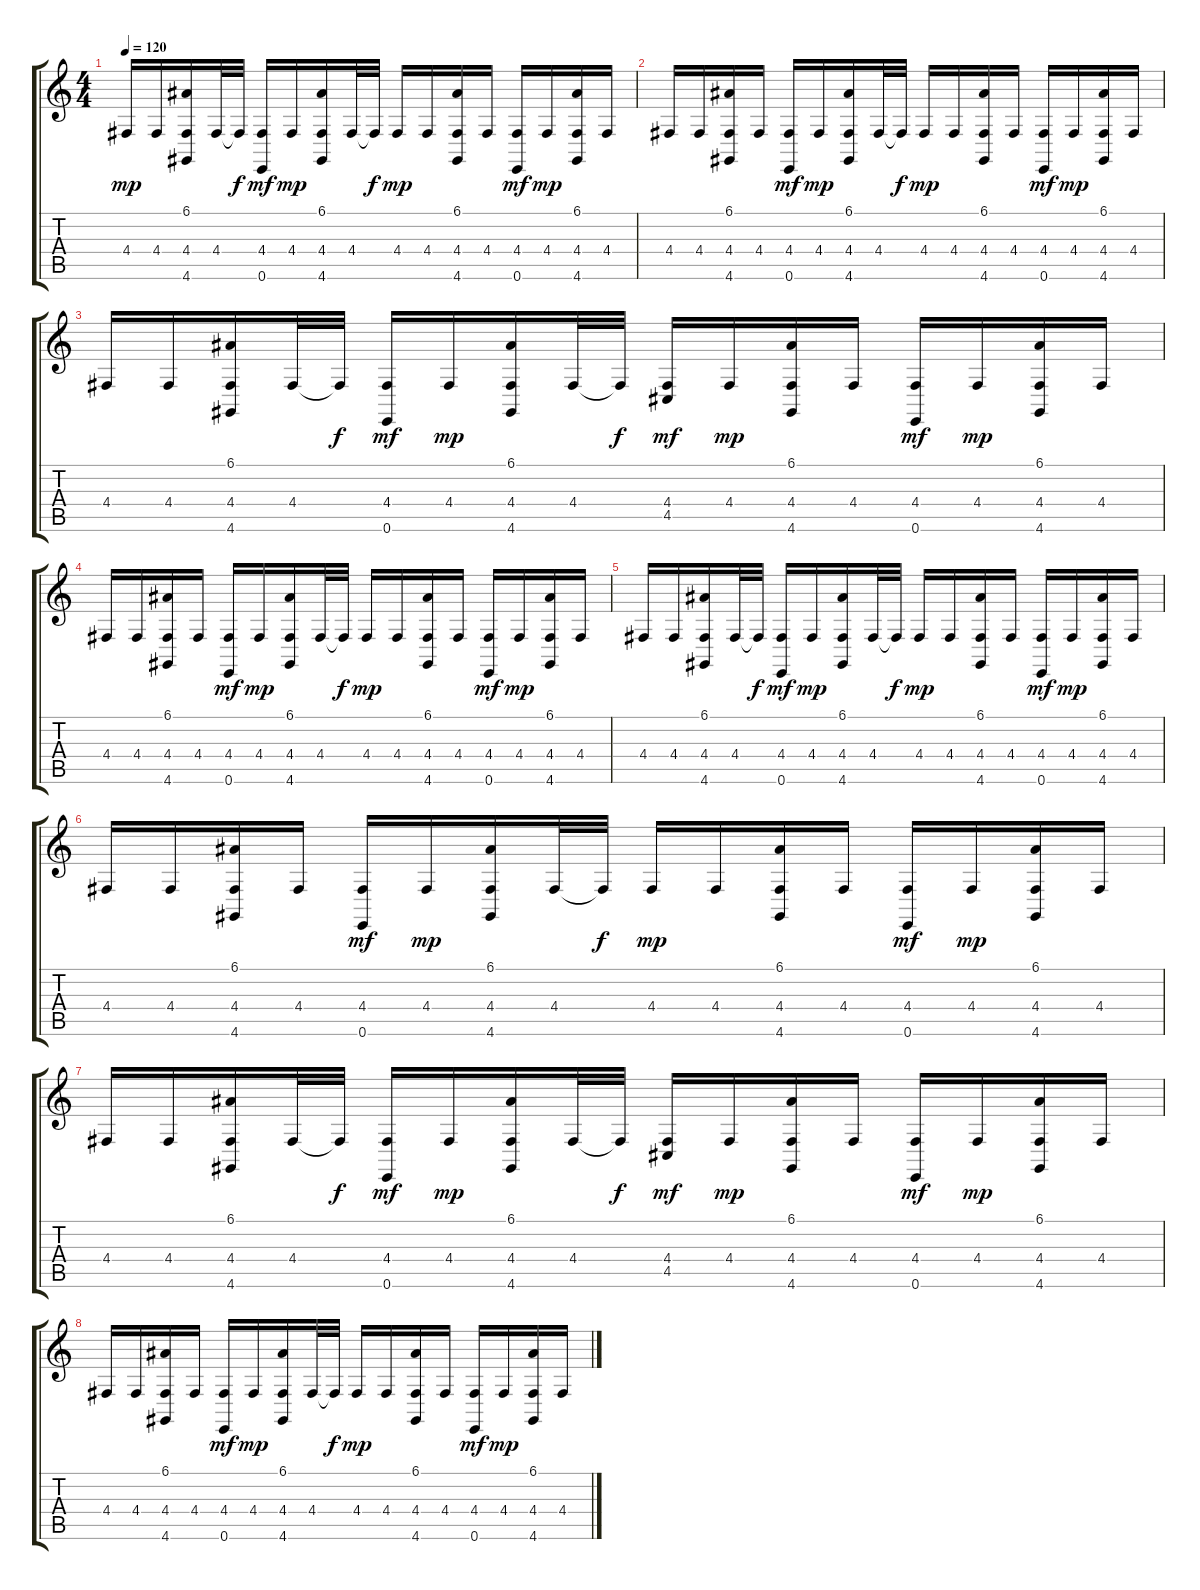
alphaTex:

\track "" {instrument lead8bassandlead}
\staff {score tabs}
\tuning (E4 B3 G3 D3 A2 E2) {hide}
\ts (4 4)
\tempo 120
\clef g2
\ks c
4.4.16{dy mp} 4.4.16 (6.1 4.4 4.6).16 4.4.32 4.4{t}.32{dy f} (4.4 0.6).16{dy mf} 4.4.16{dy mp} (6.1 4.4 4.6).16 4.4.32 4.4{t}.32{dy f} 4.4.16{dy mp} 4.4.16 (6.1 4.4 4.6).16 4.4.16 (4.4 0.6).16{dy mf} 4.4.16{dy mp} (6.1 4.4 4.6).16 4.4.16 |
4.4.16 4.4.16 (6.1 4.4 4.6).16 4.4.16 (4.4 0.6).16{dy mf} 4.4.16{dy mp} (6.1 4.4 4.6).16 4.4.32 4.4{t}.32{dy f} 4.4.16{dy mp} 4.4.16 (6.1 4.4 4.6).16 4.4.16 (4.4 0.6).16{dy mf} 4.4.16{dy mp} (6.1 4.4 4.6).16 4.4.16 |
4.4.16 4.4.16 (6.1 4.4 4.6).16 4.4.32 4.4{t}.32{dy f} (4.4 0.6).16{dy mf} 4.4.16{dy mp} (6.1 4.4 4.6).16 4.4.32 4.4{t}.32{dy f} (4.4 4.5).16{dy mf} 4.4.16{dy mp} (6.1 4.4 4.6).16 4.4.16 (4.4 0.6).16{dy mf} 4.4.16{dy mp} (6.1 4.4 4.6).16 4.4.16 |
4.4.16 4.4.16 (6.1 4.4 4.6).16 4.4.16 (4.4 0.6).16{dy mf} 4.4.16{dy mp} (6.1 4.4 4.6).16 4.4.32 4.4{t}.32{dy f} 4.4.16{dy mp} 4.4.16 (6.1 4.4 4.6).16 4.4.16 (4.4 0.6).16{dy mf} 4.4.16{dy mp} (6.1 4.4 4.6).16 4.4.16 |
4.4.16 4.4.16 (6.1 4.4 4.6).16 4.4.32 4.4{t}.32{dy f} (4.4 0.6).16{dy mf} 4.4.16{dy mp} (6.1 4.4 4.6).16 4.4.32 4.4{t}.32{dy f} 4.4.16{dy mp} 4.4.16 (6.1 4.4 4.6).16 4.4.16 (4.4 0.6).16{dy mf} 4.4.16{dy mp} (6.1 4.4 4.6).16 4.4.16 |
4.4.16 4.4.16 (6.1 4.4 4.6).16 4.4.16 (4.4 0.6).16{dy mf} 4.4.16{dy mp} (6.1 4.4 4.6).16 4.4.32 4.4{t}.32{dy f} 4.4.16{dy mp} 4.4.16 (6.1 4.4 4.6).16 4.4.16 (4.4 0.6).16{dy mf} 4.4.16{dy mp} (6.1 4.4 4.6).16 4.4.16 |
4.4.16 4.4.16 (6.1 4.4 4.6).16 4.4.32 4.4{t}.32{dy f} (4.4 0.6).16{dy mf} 4.4.16{dy mp} (6.1 4.4 4.6).16 4.4.32 4.4{t}.32{dy f} (4.4 4.5).16{dy mf} 4.4.16{dy mp} (6.1 4.4 4.6).16 4.4.16 (4.4 0.6).16{dy mf} 4.4.16{dy mp} (6.1 4.4 4.6).16 4.4.16 |
4.4.16 4.4.16 (6.1 4.4 4.6).16 4.4.16 (4.4 0.6).16{dy mf} 4.4.16{dy mp} (6.1 4.4 4.6).16 4.4.32 4.4{t}.32{dy f} 4.4.16{dy mp} 4.4.16 (6.1 4.4 4.6).16 4.4.16 (4.4 0.6).16{dy mf} 4.4.16{dy mp} (6.1 4.4 4.6).16 4.4.16
